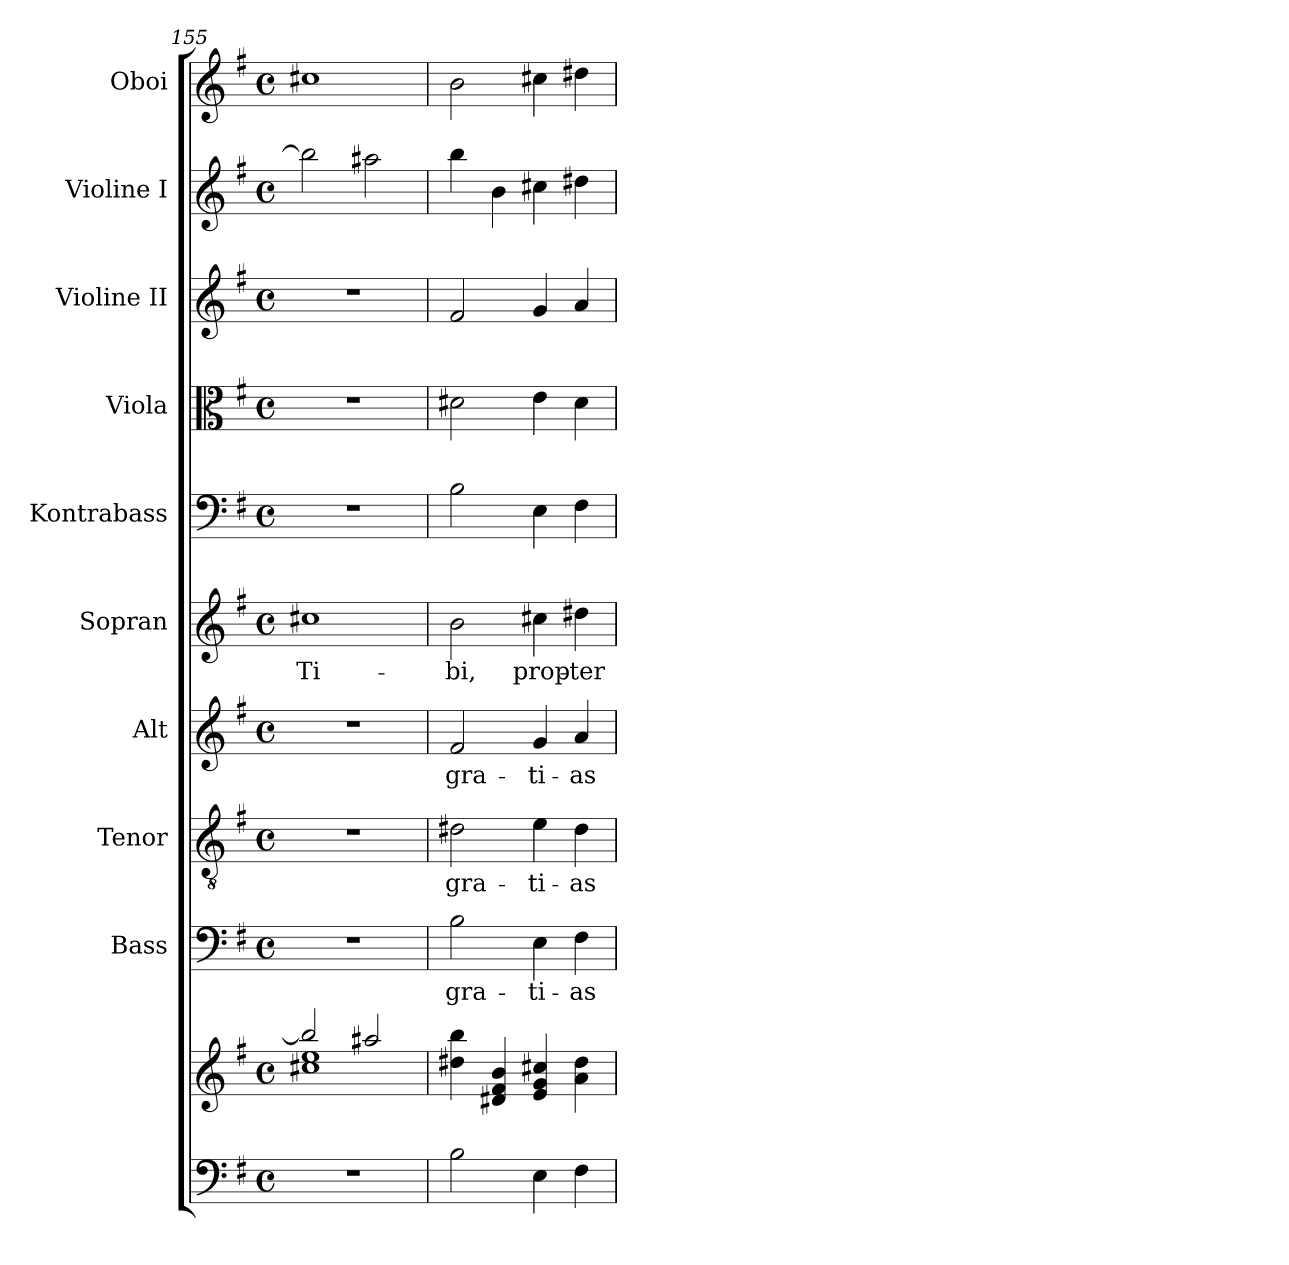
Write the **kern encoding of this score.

**kern	**kern	**kern	**text	**kern	**text	**kern	**text	**kern	**text	**kern	**kern	**kern	**kern	**kern
*part10	*part10	*part9	*part9	*part8	*part8	*part7	*part7	*part6	*part6	*part5	*part4	*part3	*part2	*part1
*staff11	*staff10	*staff9	*staff9	*staff8	*staff8	*staff7	*staff7	*staff6	*staff6	*staff5	*staff4	*staff3	*staff2	*staff1
*	*	*I"Bass	*	*I"Tenor	*	*I"Alt	*	*I"Sopran	*	*I"Kontrabass	*I"Viola	*I"Violine II	*I"Violine I	*I"Oboi
*	*	*I'B.	*	*I'T.	*	*I'A.	*	*I'S.	*	*I'Kb.	*I'Vla.	*I'Vl. II	*I'Vl. I	*I'Ob.
*clefF4	*clefG2	*clefF4	*	*clefGv2	*	*clefG2	*	*clefG2	*	*clefF4	*clefC3	*clefG2	*clefG2	*clefG2
*	*	*	*	*	*	*	*	*	*	*ITrd7c12	*	*	*	*
*k[f#]	*k[f#]	*k[f#]	*	*k[f#]	*	*k[f#]	*	*k[f#]	*	*k[f#]	*k[f#]	*k[f#]	*k[f#]	*k[f#]
*G:	*G:	*G:	*	*G:	*	*G:	*	*G:	*	*G:	*G:	*G:	*G:	*G:
*M4/4	*M4/4	*M4/4	*	*M4/4	*	*M4/4	*	*M4/4	*	*M4/4	*M4/4	*M4/4	*M4/4	*M4/4
*met(c)	*met(c)	*met(c)	*	*met(c)	*	*met(c)	*	*met(c)	*	*met(c)	*met(c)	*met(c)	*met(c)	*met(c)
=155	=155	=155	=155	=155	=155	=155	=155	=155	=155	=155	=155	=155	=155	=155
*	*^	*	*	*	*	*	*	*	*	*	*	*	*	*
!	!	!	!	!	!	!	!	!	!	!LO:LY:b	!	!	!	!	!
1r	2bb/]	1cc#X 1ee	1r	.	1r	.	1r	.	1cc#X	Ti-	1r	1r	1r	2bb\]	1cc#X
.	2aa#X/	.	.	.	.	.	.	.	.	.	.	.	.	2aa#X\	.
*	*v	*v	*	*	*	*	*	*	*	*	*	*	*	*	*
!!LO:PB:g=z
=156	=156	=156	=156	=156	=156	=156	=156	=156	=156	=156	=156	=156	=156	=156
!	!	!	!LO:LY:b	!	!LO:LY:b	!	!LO:LY:b	!	!LO:LY:b	!	!	!	!	!
2B\	4dd#X\ 4bb\	2B\	gra-	2d#X\	gra-	2f#/	gra-	2b\	-bi,	2BB\	2d#X\	2f#/	4bb\	2b\
.	4d#X/ 4f#/ 4b/	.	.	.	.	.	.	.	.	.	.	.	4b\	.
!	!	!	!LO:LY:b	!	!LO:LY:b	!	!LO:LY:b	!	!LO:LY:b	!	!	!	!	!
4E\	4e/ 4g/ 4cc#X/	4E\	-ti-	4e\	-ti-	4g/	-ti-	4cc#X\	prop-	4EE\	4e\	4g/	4cc#X\	4cc#X\
!	!	!	!LO:LY:b	!	!LO:LY:b	!	!LO:LY:b	!	!LO:LY:b	!	!	!	!	!
4F#\	4a\ 4dd#\	4F#\	-as	4d#\	-as	4a/	-as	4dd#X\	-ter	4FF#\	4d#\	4a/	4dd#X\	4dd#X\
=	=	=	=	=	=	=	=	=	=	=	=	=	=	=
*-	*-	*-	*-	*-	*-	*-	*-	*-	*-	*-	*-	*-	*-	*-
